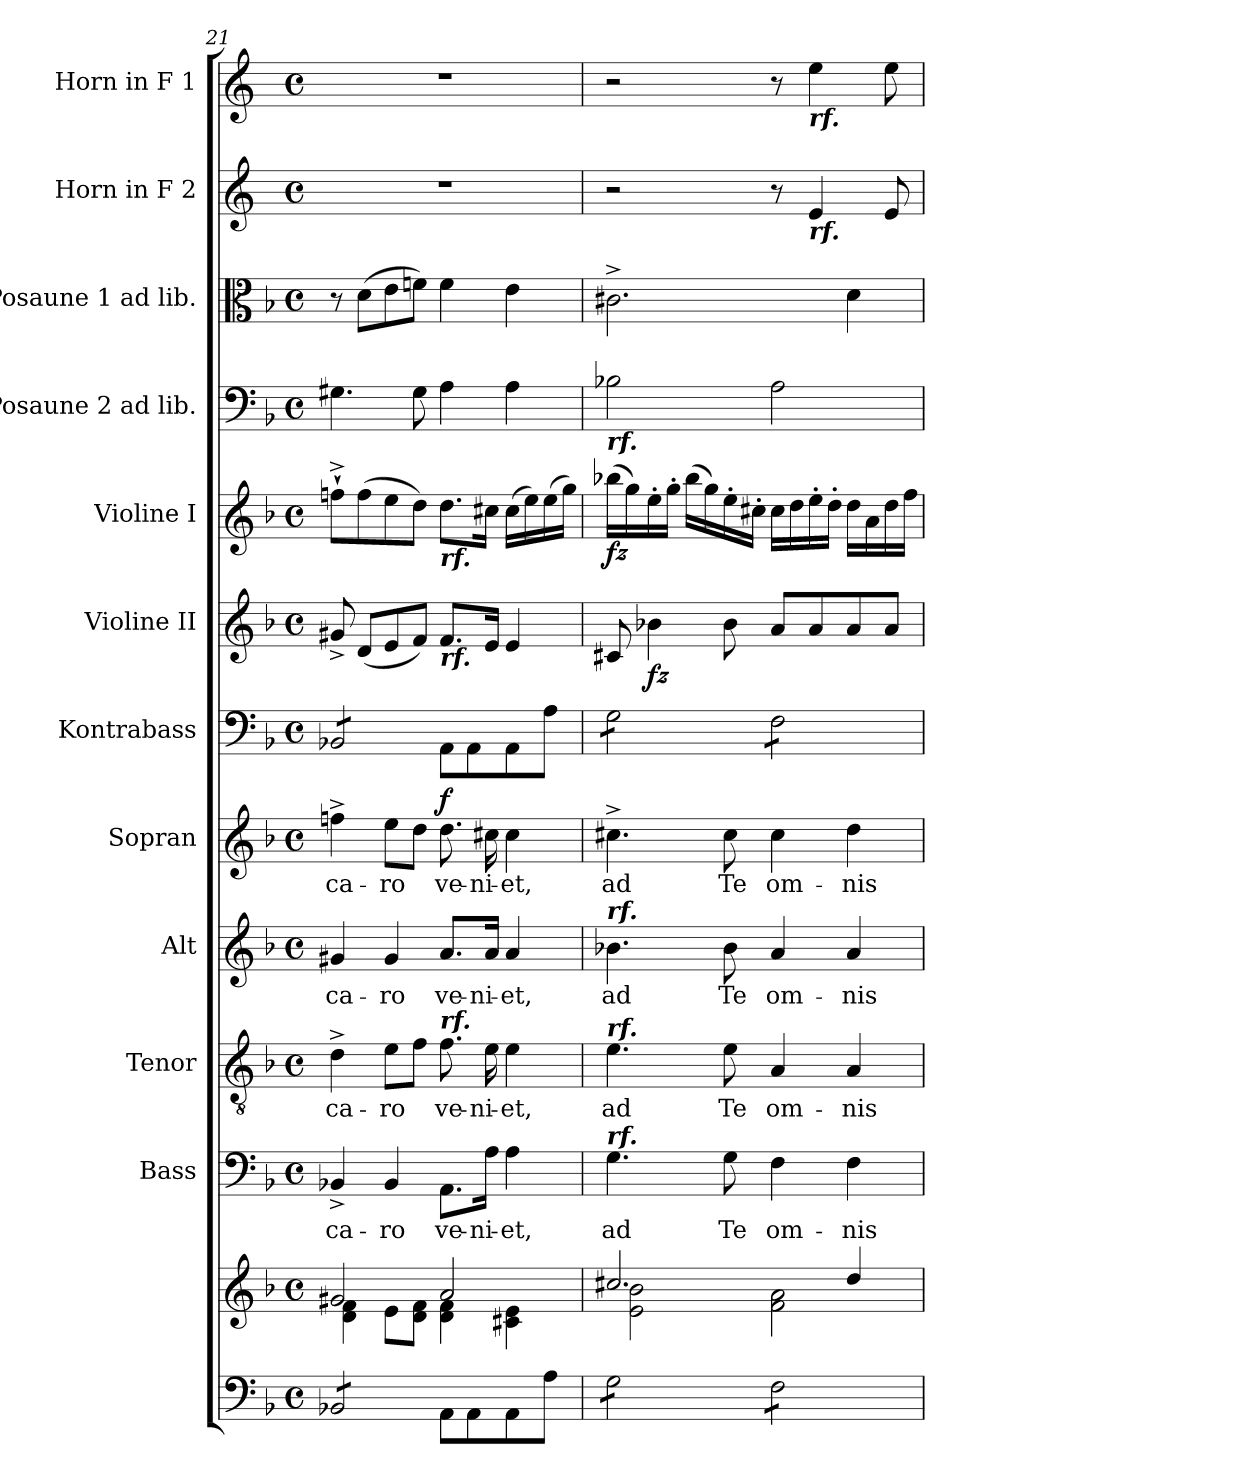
**kern	**kern	**kern	**text	**kern	**text	**kern	**text	**kern	**text	**dynam	**kern	**kern	**dynam	**kern	**dynam	**kern	**kern	**kern	**kern
*part12	*part12	*part11	*part11	*part10	*part10	*part9	*part9	*part8	*part8	*part8	*part7	*part6	*part6	*part5	*part5	*part4	*part3	*part2	*part1
*staff13	*staff12	*staff11	*staff11	*staff10	*staff10	*staff9	*staff9	*staff8	*staff8	*staff8	*staff7	*staff6	*staff6	*staff5	*staff5	*staff4	*staff3	*staff2	*staff1
*	*	*I"Bass	*	*I"Tenor	*	*I"Alt	*	*I"Sopran	*	*	*I"Kontrabass	*I"Violine II	*	*I"Violine I	*	*I"Posaune 2 ad lib.	*I"Posaune 1 ad lib.	*I"Horn in F 2	*I"Horn in F 1
*	*	*I'B.	*	*I'T.	*	*I'A.	*	*I'S.	*	*	*I'Kb.	*I'Vl. II	*	*I'Vl. I	*	*I'Pos. 2	*I'Pos. 1	*I'Hrn. F 2	*I'Hrn. F 1
!!LO:PB:g=z
*clefF4	*clefG2	*clefF4	*	*clefGv2	*	*clefG2	*	*clefG2	*	*	*clefF4	*clefG2	*	*clefG2	*	*clefF4	*clefC3	*clefG2	*clefG2
*	*	*	*	*	*	*	*	*	*	*	*ITrd7c12	*	*	*	*	*	*	*ITrd4c7	*ITrd4c7
*k[b-]	*k[b-]	*k[b-]	*	*k[b-]	*	*k[b-]	*	*k[b-]	*	*	*k[b-]	*k[b-]	*	*k[b-]	*	*k[b-]	*k[b-]	*k[b-]	*k[b-]
*F:	*F:	*F:	*	*F:	*	*F:	*	*F:	*	*	*F:	*F:	*	*F:	*	*F:	*F:	*F:	*F:
*M4/4	*M4/4	*M4/4	*	*M4/4	*	*M4/4	*	*M4/4	*	*	*M4/4	*M4/4	*	*M4/4	*	*M4/4	*M4/4	*M4/4	*M4/4
*met(c)	*met(c)	*met(c)	*	*met(c)	*	*met(c)	*	*met(c)	*	*	*met(c)	*met(c)	*	*met(c)	*	*met(c)	*met(c)	*met(c)	*met(c)
=21	=21	=21	=21	=21	=21	=21	=21	=21	=21	=21	=21	=21	=21	=21	=21	=21	=21	=21	=21
*	*^	*	*	*	*	*	*	*	*	*	*	*	*	*	*	*	*	*	*
!	!	!	!	!LO:LY:b	!	!LO:LY:b	!	!LO:LY:b	!	!LO:LY:b	!	!	!	!	!	!	!	!	!	!
*tremolo	*	*	*	*	*	*	*	*	*	*	*	*	*	*	*	*	*	*	*	*
*	*	*	*	*	*	*	*	*	*	*	*	*tremolo	*	*	*	*	*	*	*	*
8BB-X/L	2g#X/	4d\ 4f\	4BB-X^>/	ca-	4d^>\	ca-	4g#X/	ca-	4ffn^>\	ca-	.	8BBB-X/L	8g#X^</	.	8ffn`>^<\L	.	4.G#X\	8r	1r	1r
8BB-X/	.	.	.	.	.	.	.	.	.	.	.	8BBB-X/	(<8d/L	.	(>8ff\	.	.	(>8d\L	.	.
!	!	!	!	!LO:LY:b	!	!LO:LY:b	!	!LO:LY:b	!	!LO:LY:b	!	!	!	!	!	!	!	!	!	!
8BB-X/	.	8e\L	4BB-/	-ro	8e\L	-ro	4g#/	-ro	8ee\L	-ro	.	8BBB-X/	8e/	.	8ee\	.	.	8e\	.	.
8BB-X/J	.	8d\ 8f\J	.	.	8f\J	.	.	.	8dd\J	.	.	8BBB-X/J	8f/J)	.	8dd\J)	.	8G#\	8fn\J)	.	.
*	*	*	*	*	*	*	*	*	*	*	*	*Xtremolo	*	*	*	*	*	*	*	*
*Xtremolo	*	*	*	*	*	*	*	*	*	*	*	*	*	*	*	*	*	*	*	*
!	!	!	!	!	!	!	!	!	!	!	!	!	!	!	!LO:TX:b:Bi:t=rf.	!	!	!	!	!
!	!	!	!	!	!	!	!	!	!	!	!	!	!LO:TX:b:Bi:t=rf.	!	!	!	!	!	!	!
!	!	!	!	!	!LO:TX:a:Bi:t=rf.	!	!	!	!	!	!	!	!	!	!	!	!	!	!	!
!	!	!	!	!LO:LY:b	!	!LO:LY:b	!	!LO:LY:b	!	!LO:LY:b	!LO:DY:a	!	!	!	!	!	!	!	!	!
8AA\L	2a/	4d\ 4f\	8.AA\L	ve-	8.f\	ve-	8.a/L	ve-	8.dd\	ve-	f	8AAA\L	8.f/L	.	8.dd\L	.	4A\	4f\	.	.
8AA\	.	.	.	.	.	.	.	.	.	.	.	8AAA\	.	.	.	.	.	.	.	.
!	!	!	!	!LO:LY:b	!	!LO:LY:b	!	!LO:LY:b	!	!LO:LY:b	!	!	!	!	!	!	!	!	!	!
.	.	.	16A\Jk	-ni-	16e\	-ni-	16a/Jk	-ni-	16cc#X\	-ni-	.	.	16e/Jk	.	16cc#X\Jk	.	.	.	.	.
!	!	!	!	!LO:LY:b	!	!LO:LY:b	!	!LO:LY:b	!	!LO:LY:b	!	!	!	!	!	!	!	!	!	!
8AA\	.	4c#X\ 4e\	4A\	-et,	4e\	-et,	4a/	-et,	4cc#\	-et,	.	8AAA\	4e/	.	(>16cc#\LL	.	4A\	4e\	.	.
.	.	.	.	.	.	.	.	.	.	.	.	.	.	.	16ee\)	.	.	.	.	.
8A\J	.	.	.	.	.	.	.	.	.	.	.	8AA\J	.	.	(>16ee\	.	.	.	.	.
.	.	.	.	.	.	.	.	.	.	.	.	.	.	.	16gg\JJ)	.	.	.	.	.
=22	=22	=22	=22	=22	=22	=22	=22	=22	=22	=22	=22	=22	=22	=22	=22	=22	=22	=22	=22	=22
!	!	!	!	!	!	!	!	!	!	!	!	!	!	!	!	!	!LO:TX:b:Bi:t=rf.	!	!	!
!	!	!	!	!	!	!	!	!	!	!	!	!LO:TX:b:Bi:t=rf.	!	!	!	!	!	!	!	!
!	!	!	!	!	!	!	!LO:TX:a:Bi:t=rf.	!	!	!	!	!	!	!	!	!	!	!	!	!
!	!	!	!	!	!LO:TX:a:Bi:t=rf.	!	!	!	!	!	!	!	!	!	!	!	!	!	!	!
!	!	!	!LO:TX:a:Bi:t=rf.	!	!	!	!	!	!	!	!	!	!	!	!	!	!	!	!	!
!LO:TX:a:Bi:t=rf.	!	!	!	!	!	!	!	!	!	!	!	!	!	!	!	!	!	!	!	!
!	!	!	!	!LO:LY:b	!	!LO:LY:b	!	!LO:LY:b	!	!LO:LY:b	!	!	!	!	!	!LO:DY:b	!	!	!	!
*tremolo	*	*	*	*	*	*	*	*	*	*	*	*	*	*	*	*	*	*	*	*
*	*	*	*	*	*	*	*	*	*	*	*	*tremolo	*	*	*	*	*	*	*	*
8G\L	2.cc#X/	2e\ 2b-\	4.G\	ad	4.e\	ad	4.b-X\	ad	4.cc#X^>\	ad	.	8GG\L	8c#X/	.	(>16bb-X\LL	fz	2B-X\	2.c#X^>\	2r	2r
.	.	.	.	.	.	.	.	.	.	.	.	.	.	.	16gg\)	.	.	.	.	.
!	!	!	!	!	!	!	!	!	!	!	!	!	!	!LO:DY:b	!	!	!	!	!	!
8G\	.	.	.	.	.	.	.	.	.	.	.	8GG\	4b-X\	fz	16ee'>\	.	.	.	.	.
.	.	.	.	.	.	.	.	.	.	.	.	.	.	.	16gg'>\JJ	.	.	.	.	.
8G\	.	.	.	.	.	.	.	.	.	.	.	8GG\	.	.	(>16bb-\LL	.	.	.	.	.
.	.	.	.	.	.	.	.	.	.	.	.	.	.	.	16gg\)	.	.	.	.	.
!	!	!	!	!LO:LY:b	!	!LO:LY:b	!	!LO:LY:b	!	!LO:LY:b	!	!	!	!	!	!	!	!	!	!
8G\J	.	.	8G\	Te	8e\	Te	8b-\	Te	8cc#\	Te	.	8GG\J	8b-\	.	16ee'>\	.	.	.	.	.
.	.	.	.	.	.	.	.	.	.	.	.	.	.	.	16cc#X'>\JJ	.	.	.	.	.
!	!	!	!	!LO:LY:b	!	!LO:LY:b	!	!LO:LY:b	!	!LO:LY:b	!	!	!	!	!	!	!	!	!	!
8F\L	.	2f\ 2a\	4F\	om-	4A/	om-	4a/	om-	4cc#\	om-	.	8FF\L	8a/L	.	16cc#\LL	.	2A\	.	8r	8r
.	.	.	.	.	.	.	.	.	.	.	.	.	.	.	16dd\	.	.	.	.	.
!	!	!	!	!	!	!	!	!	!	!	!	!	!	!	!	!	!	!	!	!LO:TX:b:Bi:t=rf.
!	!	!	!	!	!	!	!	!	!	!	!	!	!	!	!	!	!	!	!LO:TX:b:Bi:t=rf.	!
8F\	.	.	.	.	.	.	.	.	.	.	.	8FF\	8a/	.	16ee'>\	.	.	.	4A/	4a\
.	.	.	.	.	.	.	.	.	.	.	.	.	.	.	16dd'>\JJ	.	.	.	.	.
!	!	!	!	!LO:LY:b	!	!LO:LY:b	!	!LO:LY:b	!	!LO:LY:b	!	!	!	!	!	!	!	!	!	!
8F\	4dd/	.	4F\	-nis	4A/	-nis	4a/	-nis	4dd\	-nis	.	8FF\	8a/	.	16dd\LL	.	.	4d\	.	.
.	.	.	.	.	.	.	.	.	.	.	.	.	.	.	16a\	.	.	.	.	.
8F\J	.	.	.	.	.	.	.	.	.	.	.	8FF\J	8a/J	.	16dd\	.	.	.	8A/	8a\
*	*	*	*	*	*	*	*	*	*	*	*	*Xtremolo	*	*	*	*	*	*	*	*
*Xtremolo	*	*	*	*	*	*	*	*	*	*	*	*	*	*	*	*	*	*	*	*
.	.	.	.	.	.	.	.	.	.	.	.	.	.	.	16ff\JJ	.	.	.	.	.
*	*v	*v	*	*	*	*	*	*	*	*	*	*	*	*	*	*	*	*	*	*
=	=	=	=	=	=	=	=	=	=	=	=	=	=	=	=	=	=	=	=
*-	*-	*-	*-	*-	*-	*-	*-	*-	*-	*-	*-	*-	*-	*-	*-	*-	*-	*-	*-
